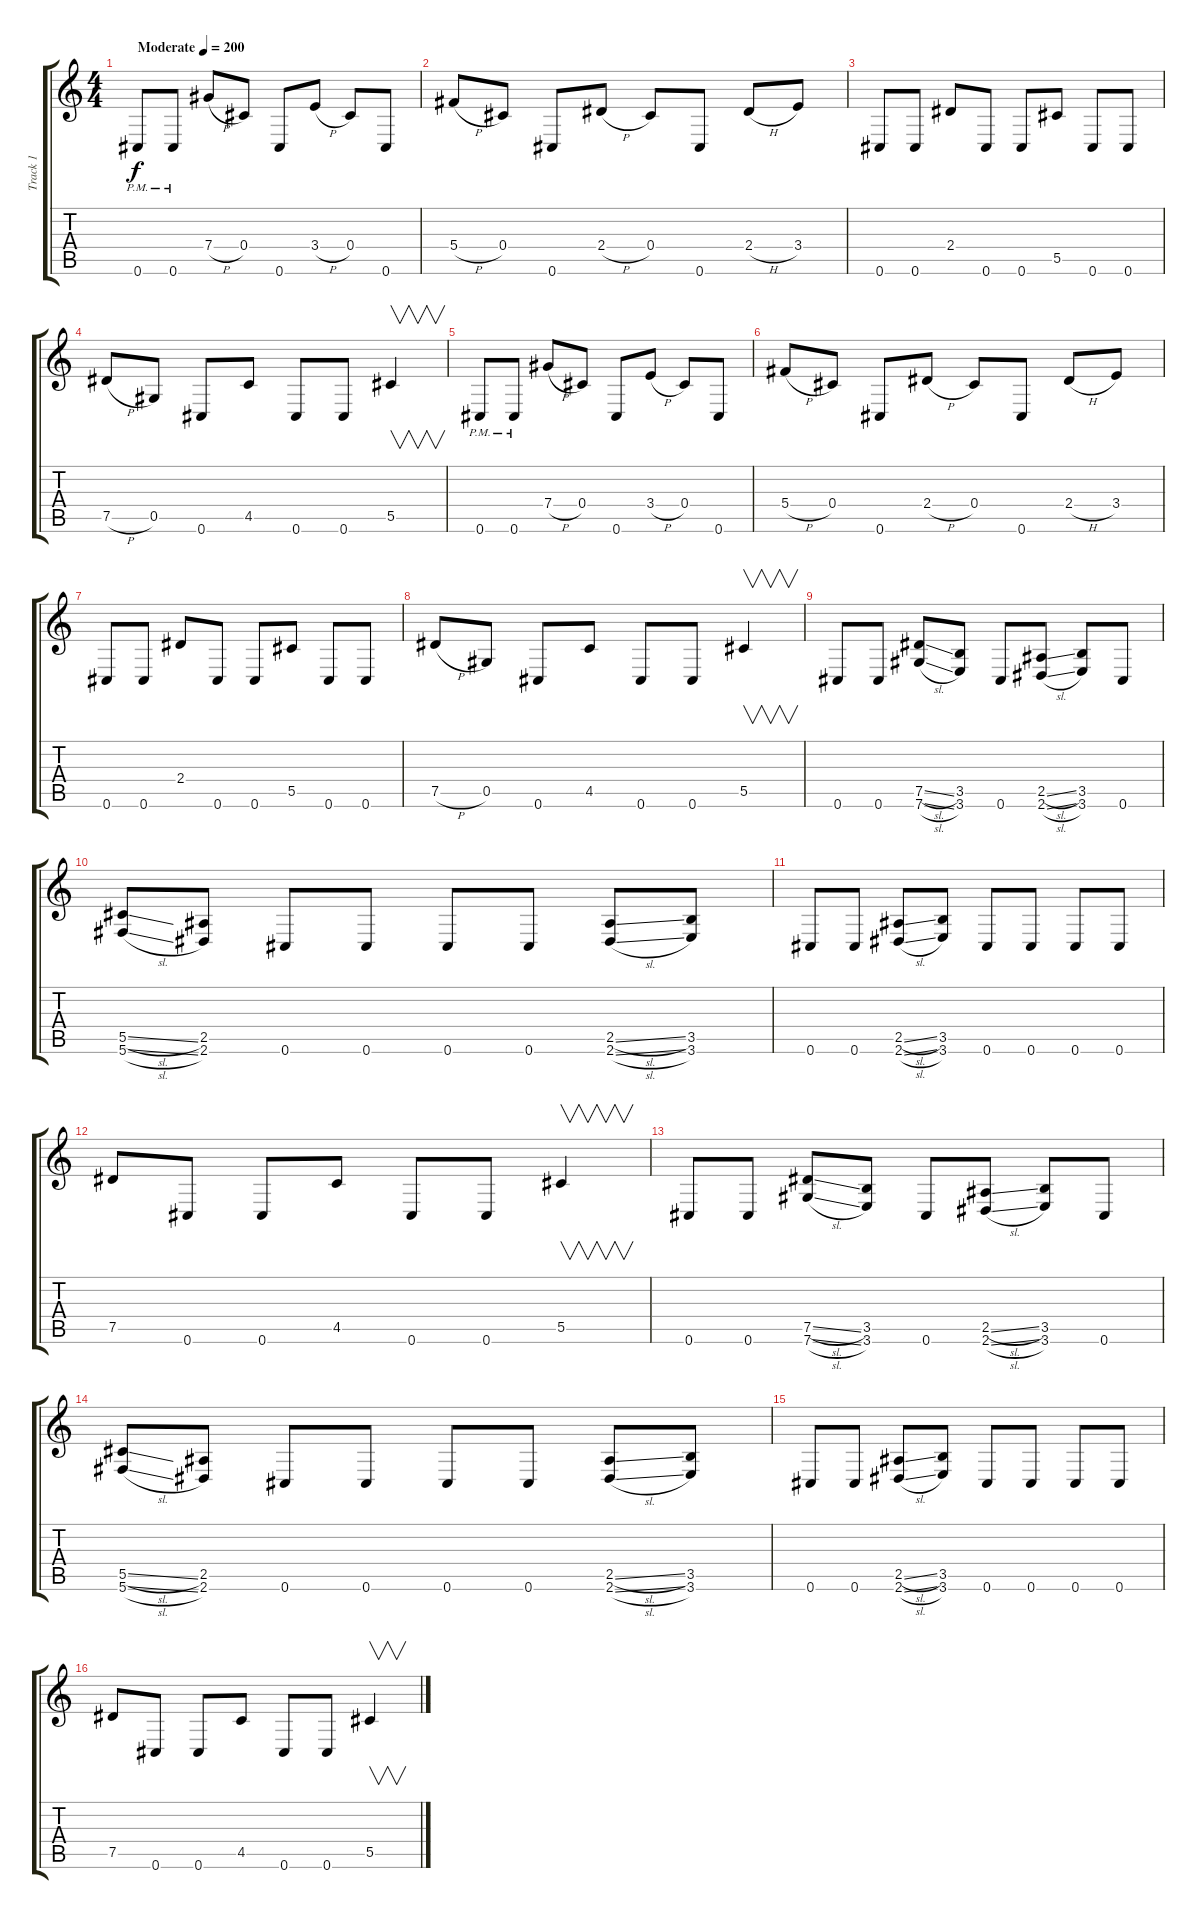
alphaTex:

\track ("Track 1" "Track 1") {instrument distortionguitar}
\staff {score tabs}
\tuning (Eb4 Bb3 Gb3 Db3 Ab2 Db2) {hide}
\ts (4 4)
\tempo (200 "Moderate")
\clef g2
\ks c
0.6{pm}.8{dy f instrument distortionguitar} 0.6{pm}.8 7.4{h}.8 0.4.8 0.6.8 3.4{h}.8 0.4.8 0.6.8 |
5.4{h}.8 0.4.8 0.6.8 2.4{h}.8 0.4.8 0.6.8 2.4{h}.8 3.4.8 |
0.6.8 0.6.8 2.4.8 0.6.8 0.6.8 5.5.8 0.6.8 0.6.8 |
7.5{h}.8 0.5.8 0.6.8 4.5.8 0.6.8 0.6.8 5.5.4{v} |
0.6{pm}.8 0.6{pm}.8 7.4{h}.8 0.4.8 0.6.8 3.4{h}.8 0.4.8 0.6.8 |
5.4{h}.8 0.4.8 0.6.8 2.4{h}.8 0.4.8 0.6.8 2.4{h}.8 3.4.8 |
0.6.8 0.6.8 2.4.8 0.6.8 0.6.8 5.5.8 0.6.8 0.6.8 |
7.5{h}.8 0.5.8 0.6.8 4.5.8 0.6.8 0.6.8 5.5.4{v} |
0.6.8 0.6.8 (7.5{sl} 7.6{sl}).8 (3.5 3.6).8 0.6.8 (2.5{sl} 2.6{sl}).8 (3.5 3.6).8 0.6.8 |
(5.5{sl} 5.6{sl}).8 (2.5 2.6).8 0.6.8 0.6.8 0.6.8 0.6.8 (2.5{sl} 2.6{sl}).8 (3.5 3.6).8 |
0.6.8 0.6.8 (2.5{sl} 2.6{sl}).8 (3.5 3.6).8 0.6.8 0.6.8 0.6.8 0.6.8 |
7.5.8 0.6.8 0.6.8 4.5.8 0.6.8 0.6.8 5.5.4{v} |
0.6.8 0.6.8 (7.5{sl} 7.6{sl}).8 (3.5 3.6).8 0.6.8 (2.5{sl} 2.6{sl}).8 (3.5 3.6).8 0.6.8 |
(5.5{sl} 5.6{sl}).8 (2.5 2.6).8 0.6.8 0.6.8 0.6.8 0.6.8 (2.5{sl} 2.6{sl}).8 (3.5 3.6).8 |
0.6.8 0.6.8 (2.5{sl} 2.6{sl}).8 (3.5 3.6).8 0.6.8 0.6.8 0.6.8 0.6.8 |
7.5.8 0.6.8 0.6.8 4.5.8 0.6.8 0.6.8 5.5.4{v}
